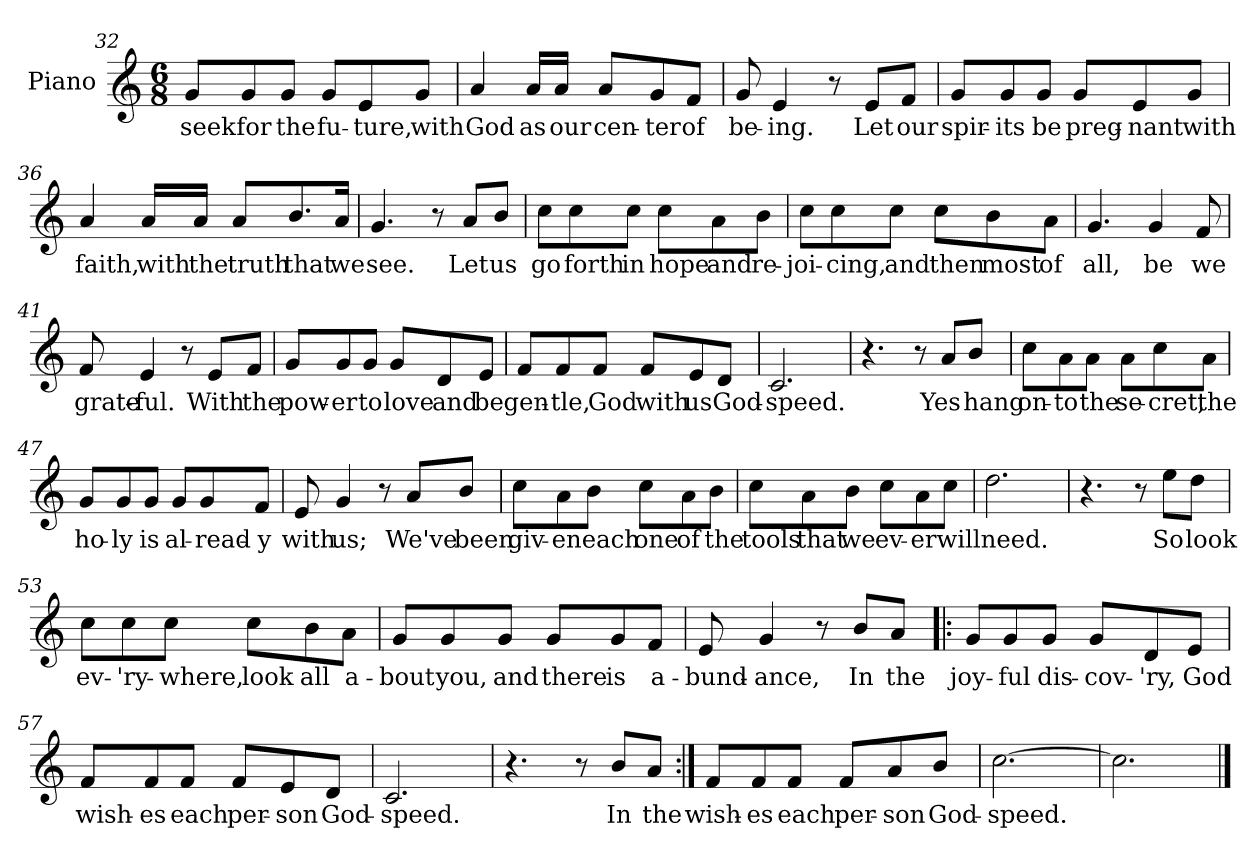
**kern	**text
*part1	*part1
*staff1	*staff1
*I"Piano	*
*I'Pno.	*
!!LO:PB:g=z
*clefG2	*
*k[]	*
*M6/8	*
=32	=32
!	!LO:LY:b
8g/L	seek
!	!LO:LY:b
8g/	for
!	!LO:LY:b
8g/J	the
!	!LO:LY:b
8g/L	fu-
!	!LO:LY:b
8e/	-ture,
!	!LO:LY:b
8g/J	with
=33	=33
!	!LO:LY:b
4a/	God
!	!LO:LY:b
16a/LL	as
!	!LO:LY:b
16a/JJ	our
!	!LO:LY:b
8a/L	cen-
!	!LO:LY:b
8g/	-ter
!	!LO:LY:b
8f/J	of
=34	=34
!	!LO:LY:b
8g/	be-
!	!LO:LY:b
4e/	-ing.
8r	.
!	!LO:LY:b
8e/L	Let
!	!LO:LY:b
8f/J	our
=35	=35
!	!LO:LY:b
8g/L	spir-
!	!LO:LY:b
8g/	-its
!	!LO:LY:b
8g/J	be
!	!LO:LY:b
8g/L	preg-
!	!LO:LY:b
8e/	-nant
!	!LO:LY:b
8g/J	with
!!LO:LB:g=z
=36	=36
!	!LO:LY:b
4a/	faith,
!	!LO:LY:b
16a/LL	with
!	!LO:LY:b
16a/JJ	the
!	!LO:LY:b
8a/L	truth
!	!LO:LY:b
8.b/	that
!	!LO:LY:b
16a/Jk	we
=37	=37
!	!LO:LY:b
4.g/	see.
8r	.
!	!LO:LY:b
8a/L	Let
!	!LO:LY:b
8b/J	us
=38	=38
!	!LO:LY:b
8cc\L	go
!	!LO:LY:b
8cc\	forth
!	!LO:LY:b
8cc\J	in
!	!LO:LY:b
8cc\L	hope
!	!LO:LY:b
8a\	and
!	!LO:LY:b
8b\J	re-
!!LO:LB:g=z
=39	=39
!	!LO:LY:b
8cc\L	-joi-
!	!LO:LY:b
8cc\	-cing,
!	!LO:LY:b
8cc\J	and
!	!LO:LY:b
8cc\L	then
!	!LO:LY:b
8b\	most
!	!LO:LY:b
8a\J	of
=40	=40
!	!LO:LY:b
4.g/	all,
!	!LO:LY:b
4g/	be
!	!LO:LY:b
8f/	we
=41	=41
!	!LO:LY:b
8f/	grate-
!	!LO:LY:b
4e/	-ful.
8r	.
!	!LO:LY:b
8e/L	With
!	!LO:LY:b
8f/J	the
=42	=42
!	!LO:LY:b
8g/L	pow-
!	!LO:LY:b
8g/	-er
!	!LO:LY:b
8g/J	to
!	!LO:LY:b
8g/L	love
!	!LO:LY:b
8d/	and
!	!LO:LY:b
8e/J	be
!!LO:LB:g=z
=43	=43
!	!LO:LY:b
8f/L	gen-
!	!LO:LY:b
8f/	-tle,
!	!LO:LY:b
8f/J	God
!	!LO:LY:b
8f/L	with
!	!LO:LY:b
8e/	us
!	!LO:LY:b
8d/J	God-
=44	=44
!	!LO:LY:b
2.c/	-speed.
=45	=45
4.r	.
8r	.
!	!LO:LY:b
8a/L	Yes
!	!LO:LY:b
8b/J	hang
=46	=46
!	!LO:LY:b
8cc\L	on-
!	!LO:LY:b
8a\	-to
!	!LO:LY:b
8a\J	the
!	!LO:LY:b
8a\L	se-
!	!LO:LY:b
8cc\	-cret,
!	!LO:LY:b
8a\J	the
!!LO:LB:g=z
=47	=47
!	!LO:LY:b
8g/L	ho-
!	!LO:LY:b
8g/	-ly
!	!LO:LY:b
8g/J	is
!	!LO:LY:b
8g/L	al-
!	!LO:LY:b
8g/	-read-
!	!LO:LY:b
8f/J	-y
=48	=48
!	!LO:LY:b
8e/	with
!	!LO:LY:b
4g/	us;
8r	.
!	!LO:LY:b
8a/L	We've
!	!LO:LY:b
8b/J	been
=49	=49
!	!LO:LY:b
8cc\L	giv-
!	!LO:LY:b
8a\	-en
!	!LO:LY:b
8b\J	each
!	!LO:LY:b
8cc\L	one
!	!LO:LY:b
8a\	of
!	!LO:LY:b
8b\J	the
=50	=50
!	!LO:LY:b
8cc\L	tools
!	!LO:LY:b
8a\	that
!	!LO:LY:b
8b\J	we
!	!LO:LY:b
8cc\L	ev-
!	!LO:LY:b
8a\	-er
!	!LO:LY:b
8cc\J	will
!!LO:LB:g=z
=51	=51
!	!LO:LY:b
2.dd\	need.
=52	=52
4.r	.
8r	.
!	!LO:LY:b
8ee\L	So
!	!LO:LY:b
8dd\J	look
=53	=53
!	!LO:LY:b
8cc\L	ev-
!	!LO:LY:b
8cc\	-'ry-
!	!LO:LY:b
8cc\J	-where,
!	!LO:LY:b
8cc\L	look
!	!LO:LY:b
8b\	all
!	!LO:LY:b
8a\J	a-
=54	=54
!	!LO:LY:b
8g/L	-bout
!	!LO:LY:b
8g/	you,
!	!LO:LY:b
8g/J	and
!	!LO:LY:b
8g/L	there
!	!LO:LY:b
8g/	is
!	!LO:LY:b
8f/J	a-
=55	=55
!	!LO:LY:b
8e/	-bund-
!	!LO:LY:b
4g/	-ance,
8r	.
!	!LO:LY:b
8b/L	In
!	!LO:LY:b
8a/J	the
!!LO:LB:g=z
=56!|:	=56!|:
!	!LO:LY:b
8g/L	joy-
!	!LO:LY:b
8g/	-ful
!	!LO:LY:b
8g/J	dis-
!	!LO:LY:b
8g/L	-cov-
!	!LO:LY:b
8d/	-'ry,
!	!LO:LY:b
8e/J	God
=57	=57
!	!LO:LY:b
8f/L	wish-
!	!LO:LY:b
8f/	-es
!	!LO:LY:b
8f/J	each
!	!LO:LY:b
8f/L	per-
!	!LO:LY:b
8e/	-son
!	!LO:LY:b
8d/J	God-
=58	=58
!	!LO:LY:b
2.c/	-speed.
=59	=59
4.r	.
8r	.
!	!LO:LY:b
8b/L	In
!	!LO:LY:b
8a/J	the
!!LO:LB:g=z
=60:|!	=60:|!
!	!LO:LY:b
8f/L	wish-
!	!LO:LY:b
8f/	-es
!	!LO:LY:b
8f/J	each
!	!LO:LY:b
8f/L	per-
!	!LO:LY:b
8a/	-son
!	!LO:LY:b
8b/J	God-
=61	=61
!	!LO:LY:b
[2.cc\	-speed.
=62	=62
2.cc\]	.
==	==
*-	*-
